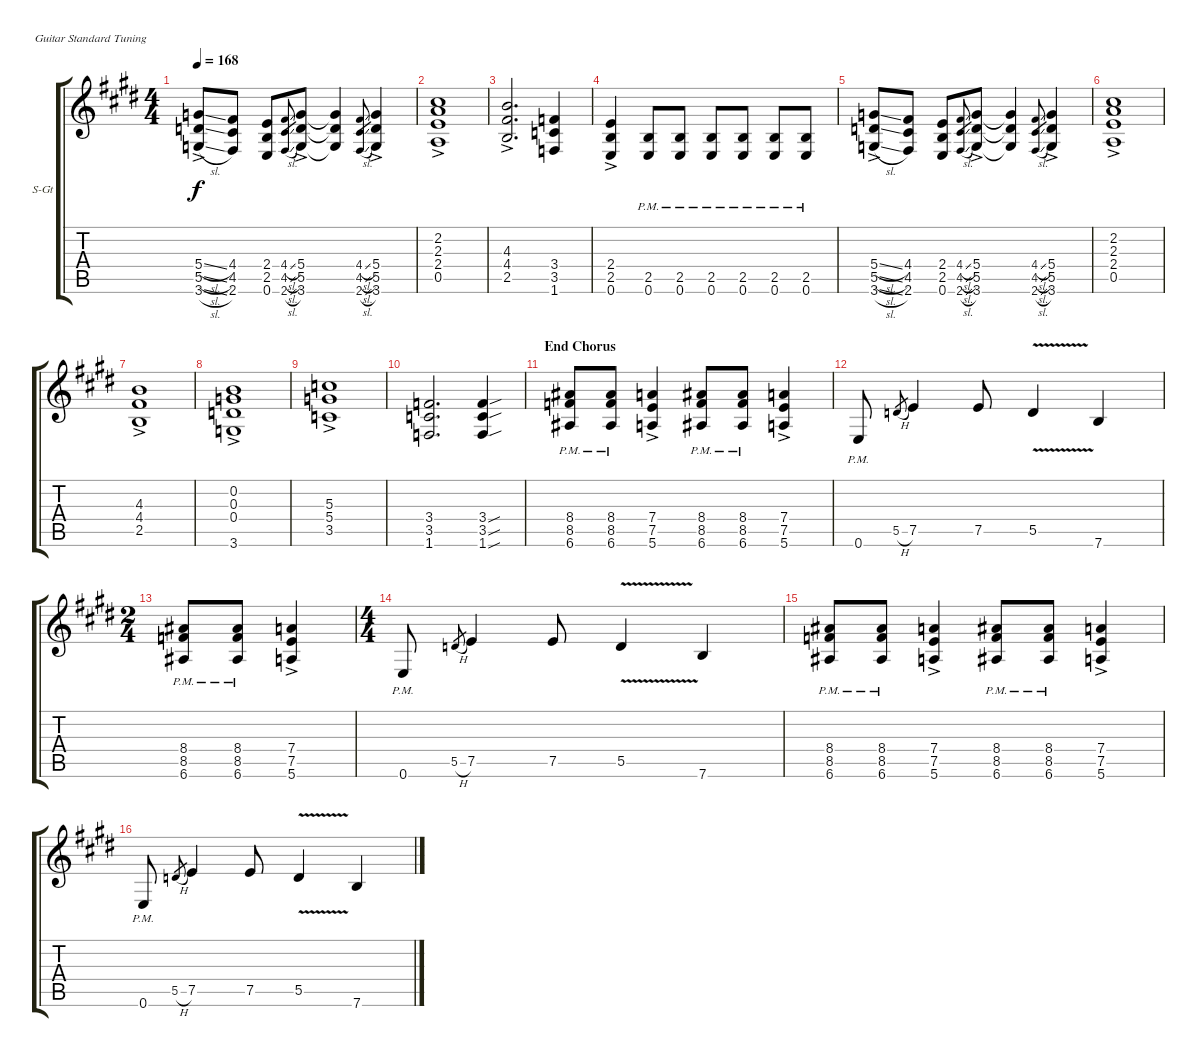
\bracketExtendMode groupsimilarinstruments
\firstSystemTrackNameOrientation horizontal
\otherSystemsTrackNameOrientation horizontal
\track ("Guitar I" "S-Gt") {instrument acousticguitarsteel}
\staff {score tabs}
\tuning (E4 B3 G3 D3 A2 E2)
\ts (4 4)
\tempo 168
\clef g2
\scale
1.07818
\ks e
(5.4{sl} 5.5{sl} 3.6{sl ac}).8{dy f} (4.4 4.5 2.6).8 (2.5 0.6 2.4).8 (4.4{sl} 4.5{sl} 2.6{sl}).8{gr} (5.4 5.5 3.6{ac}).8 (5.4{t} 5.5{t} 3.6{t}).4 (4.4{sl} 4.5{sl} 2.6{sl}).8{gr} (5.4 5.5 3.6{ac}).4 |
\scale
0.921816 (2.3 2.4 0.5 2.2{ac}).1 |
\scale
1.07818 (4.3 4.4 2.5{ac}).2{d} (3.4 3.5 1.6).4 |
\scale
0.921816 (2.4 2.5 0.6{ac}).4 (2.5{pm} 0.6{pm}).8 (2.5{pm} 0.6{pm}).8 (2.5{pm} 0.6{pm}).8 (2.5{pm} 0.6{pm}).8 (2.5{pm} 0.6{pm}).8 (2.5{pm} 0.6{pm}).8 |
\scale
1.07818 (5.4{sl} 5.5{sl} 3.6{sl ac}).8 (4.4 4.5 2.6).8 (2.5 0.6 2.4).8 (4.4{sl} 4.5{sl} 2.6{sl}).8{gr} (5.4 5.5 3.6{ac}).8 (5.4{t} 5.5{t} 3.6{t}).4 (4.4{sl} 4.5{sl} 2.6{sl}).8{gr} (5.4 5.5 3.6{ac}).4 |
\scale
0.921816 (2.3 2.4 0.5 2.2{ac}).1 |
\scale
1.07818 (4.3 4.4 2.5{ac}).1 |
\scale
0.921816 (3.6{ac} 0.4 0.3 0.2).1 |
\scale
1.07818 (5.3 5.4 3.5{ac}).1 |
\scale
0.921816 (3.4 3.5 1.6).2{d} (3.4{sou} 3.5{sou} 1.6{sou}).4 |
\section ("" "End Chorus")
\scale
1.07818 (8.5{pm} 6.6{pm} 8.4{pm}).8 (8.5{pm} 6.6{pm} 8.4{pm}).8 (7.4 7.5{ac} 5.6).4 (8.5{pm} 6.6{pm} 8.4{pm}).8 (8.5{pm} 6.6{pm} 8.4{pm}).8 (7.4 7.5 5.6{ac}).4 |
\scale
0.921816 0.6{pm}.8 5.5{h}.8{gr} 7.5.4 7.5.8 5.5{v}.4 7.6.4 |
\ts (2 4)
\scale
1.10845 (8.5{pm} 6.6{pm} 8.4{pm}).8 (8.5{pm} 6.6{pm} 8.4{pm}).8 (7.4 7.5 5.6{ac}).4 |
\ts (4 4)
\scale
0.891551 0.6{pm}.8 5.5{h}.8{gr} 7.5.4 7.5.8 5.5{v}.4 7.6.4 |
\scale
1.07818 (8.5{pm} 6.6{pm} 8.4{pm}).8 (8.5{pm} 6.6{pm} 8.4{pm}).8 (7.4 7.5{ac} 5.6).4 (8.5{pm} 6.6{pm} 8.4{pm}).8 (8.5{pm} 6.6{pm} 8.4{pm}).8 (7.4 7.5 5.6{ac}).4 |
\scale
0.921816 0.6{pm}.8 5.5{h}.8{gr} 7.5.4 7.5.8 5.5{v}.4 7.6.4
